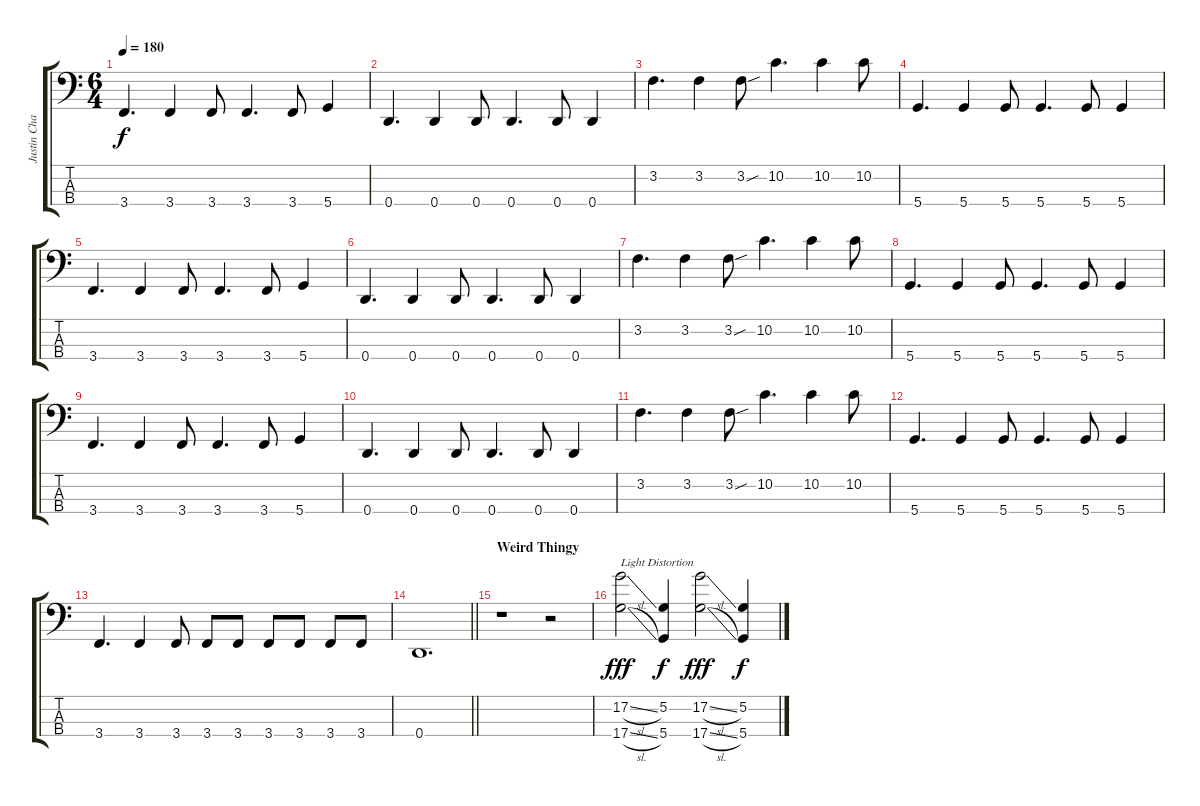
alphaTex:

\track ("Justin Chancellor" "Justin Cha") {instrument electricbasspick}
\staff {score tabs}
\tuning (G2 D2 A1 D1) {hide}
\ts (6 4)
\tempo 180
\clef f4
\ks c
3.4.4{d dy f} 3.4.4 3.4.8 3.4.4{d} 3.4.8 5.4.4 |
0.4.4{d} 0.4.4 0.4.8 0.4.4{d} 0.4.8 0.4.4 |
3.2.4{d} 3.2.4 3.2{sou}.8 10.2.4{d} 10.2.4 10.2.8 |
5.4.4{d} 5.4.4 5.4.8 5.4.4{d} 5.4.8 5.4.4 |
3.4.4{d} 3.4.4 3.4.8 3.4.4{d} 3.4.8 5.4.4 |
0.4.4{d} 0.4.4 0.4.8 0.4.4{d} 0.4.8 0.4.4 |
3.2.4{d} 3.2.4 3.2{sou}.8 10.2.4{d} 10.2.4 10.2.8 |
5.4.4{d} 5.4.4 5.4.8 5.4.4{d} 5.4.8 5.4.4 |
3.4.4{d} 3.4.4 3.4.8 3.4.4{d} 3.4.8 5.4.4 |
0.4.4{d} 0.4.4 0.4.8 0.4.4{d} 0.4.8 0.4.4 |
3.2.4{d} 3.2.4 3.2{sou}.8 10.2.4{d} 10.2.4 10.2.8 |
5.4.4{d} 5.4.4 5.4.8 5.4.4{d} 5.4.8 5.4.4 |
3.4.4{d} 3.4.4 3.4.8 3.4.8 3.4.8 3.4.8 3.4.8 3.4.8 3.4.8 |
\barLineRight lightlight
0.4.1{d} |
\section ("" "Weird Thingy")
r.1 r.2 |
(17.2{sl} 17.4{sl}).2{txt "Light Distortion" dy fff instrument electricbasspick} (5.2 5.4).4{dy f} (17.2{sl} 17.4{sl}).2{dy fff} (5.2 5.4).4{dy f}
